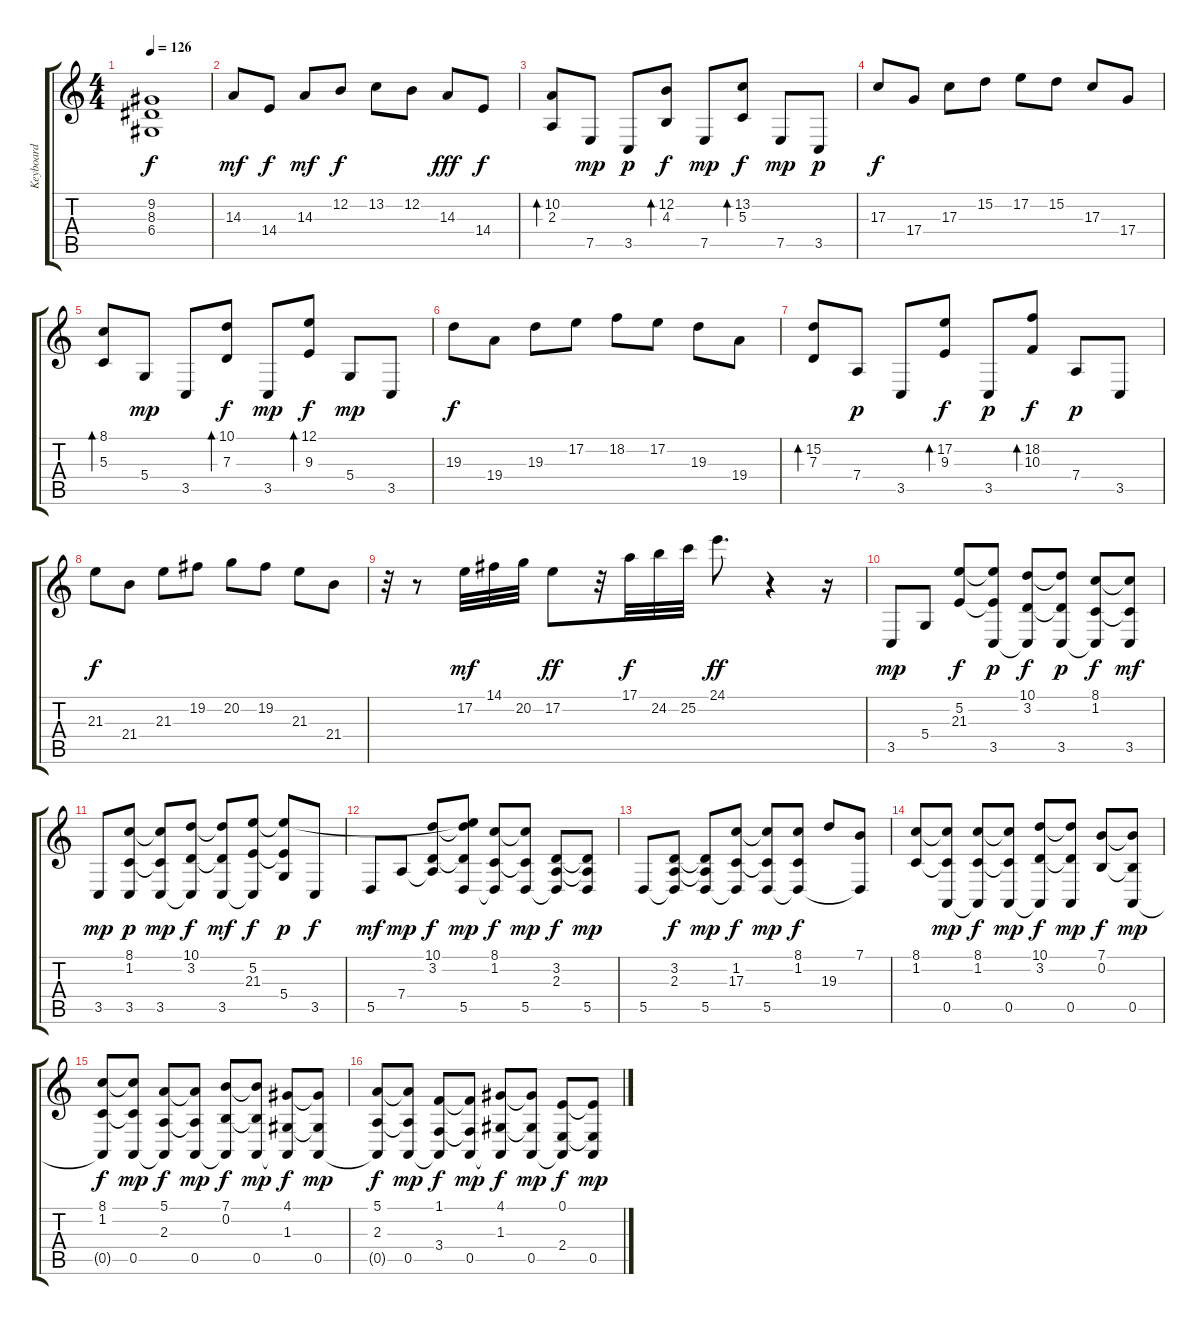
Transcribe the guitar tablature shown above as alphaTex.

\track ("Keyboard" "Keyboard") {instrument stringensemble1}
\staff {score tabs}
\tuning (E4 B3 G3 D3 A2 E2) {hide}
\ts (4 4)
\tempo 126
\clef g2
\ks c
(9.2 8.3 6.4).1{dy f} |
14.3.8{dy mf volume 12 instrument acousticgrandpiano} 14.4.8{dy f} 14.3.8{dy mf} 12.2.8{dy f} 13.2.8 12.2.8 14.3.8{dy fff} 14.4.8{dy f} |
(10.2 2.3).8{bd 120} 7.5.8{dy mp} 3.5.8{dy p} (12.2 4.3).8{bd 60 dy f} 7.5.8{dy mp} (13.2 5.3).8{bd 120 dy f} 7.5.8{dy mp} 3.5.8{dy p} |
17.3.8{dy f} 17.4.8 17.3.8 15.2.8 17.2.8 15.2.8 17.3.8 17.4.8 |
(8.1 5.3).8{bd 120} 5.4.8{dy mp} 3.5.8 (10.1 7.3).8{bd 120 dy f} 3.5.8{dy mp} (12.1 9.3).8{bd 120 dy f} 5.4.8{dy mp} 3.5.8 |
19.3.8{dy f} 19.4.8 19.3.8 17.2.8 18.2.8 17.2.8 19.3.8 19.4.8 |
(15.2 7.3).8{bd 120} 7.4.8{dy p} 3.5.8 (17.2 9.3).8{bd 120 dy f} 3.5.8{dy p} (18.2 10.3).8{bd 120 dy f} 7.4.8{dy p} 3.5.8 |
21.3.8{dy f} 21.4.8 21.3.8 19.2.8 20.2.8 19.2.8 21.3.8 21.4.8 |
r.32 r.8 17.2.32{dy mf} 14.1.32 20.2.32 17.2.8{dy ff} r.32 17.1.32{dy f} 24.2.32 25.2.32 24.1.8{d dy ff} r.4 r.16 |
3.5.8{dy mp} 5.4.8 (5.2 21.3).8{dy f} (5.2{t} 21.3{t} 3.5).8{dy p} (10.1 3.2 3.5{t}).8{dy f} (10.1{t} 3.2{t} 3.5).8{dy p} (8.1 1.2 3.5{t}).8{dy f} (8.1{t} 1.2{t} 3.5).8{dy mf} |
3.5.8{dy mp} (8.1 1.2 3.5).8{dy p} (8.1{t} 1.2{t} 3.5).8{dy mp} (10.1 3.2 3.5{t}).8{dy f} (10.1{t} 3.2{t} 3.5).8{dy mf} (5.2 21.3 3.5{t}).8{dy f} (5.2{t} 21.3{t} 5.4).8{dy p} 3.5.8{dy f} |
5.5.8{dy mf} 7.4.8{dy mp} (10.1 3.2 7.4{t}).8{dy f} (10.1{t} 3.2{t} 21.3{t} 5.5).8{dy mp} (8.1 1.2 5.5{t}).8{dy f} (8.1{t} 1.2{t} 5.5).8{dy mp} (3.2 2.3 5.5{t}).8{dy f} (3.2{t} 2.3{t} 5.5).8{dy mp} |
5.5.8 (3.2 2.3 5.5{t}).8{dy f} (3.2{t} 2.3{t} 5.5).8{dy mp} (1.2 17.3 5.5{t}).8{dy f} (1.2{t} 17.3{t} 5.5).8{dy mp} (8.1 1.2 5.5{t}).8{dy f} 19.3.8 (7.1 5.5{t}).8 |
(8.1 1.2).8 (8.1{t} 1.2{t} 0.5).8{dy mp} (8.1 1.2 0.5{t}).8{dy f} (8.1{t} 1.2{t} 0.5).8{dy mp} (10.1 3.2 0.5{t}).8{dy f} (10.1{t} 3.2{t} 0.5).8{dy mp} (7.1 0.2).8{dy f} (7.1{t} 0.2{t} 0.5).8{dy mp} |
(8.1 1.2 0.5{t}).8{dy f} (8.1{t} 1.2{t} 0.5).8{dy mp} (5.1 2.3 0.5{t}).8{dy f} (5.1{t} 2.3{t} 0.5).8{dy mp} (7.1 0.2 0.5{t}).8{dy f} (7.1{t} 0.2{t} 0.5).8{dy mp} (4.1 1.3 0.5{t}).8{dy f} (4.1{t} 1.3{t} 0.5).8{dy mp} |
(5.1 2.3 0.5{t}).8{dy f} (5.1{t} 2.3{t} 0.5).8{dy mp} (1.1 3.4 0.5{t}).8{dy f} (1.1{t} 3.4{t} 0.5).8{dy mp} (4.1 1.3 0.5{t}).8{dy f} (4.1{t} 1.3{t} 0.5).8{dy mp} (0.1 2.4 0.5{t}).8{dy f} (0.1{t} 2.4{t} 0.5).8{dy mp}
